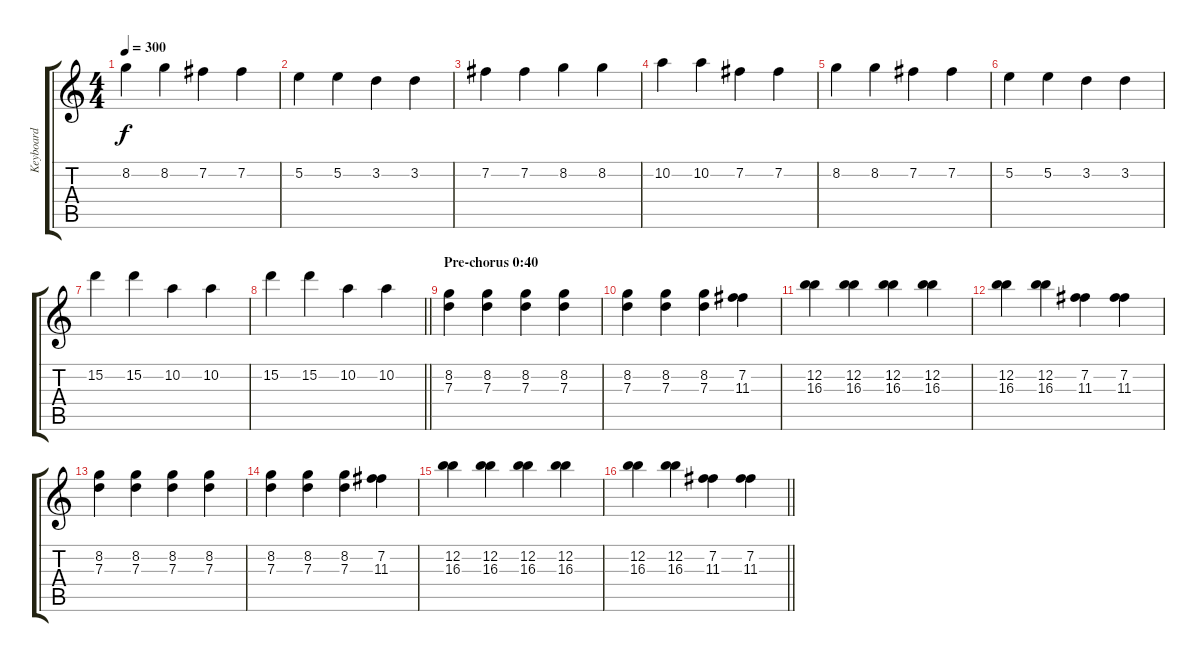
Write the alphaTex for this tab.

\track ("Keyboard" "Keyboard") {instrument electricguitarjazz}
\staff {score tabs}
\tuning (E4 B3 G3 D3 A2 E2) {hide}
\ts (4 4)
\tempo 300
\clef g2
\ks c
8.2.4{dy f} 8.2.4 7.2.4 7.2.4 |
5.2.4 5.2.4 3.2.4 3.2.4 |
7.2.4 7.2.4 8.2.4 8.2.4 |
10.2.4 10.2.4 7.2.4 7.2.4 |
8.2.4 8.2.4 7.2.4 7.2.4 |
5.2.4 5.2.4 3.2.4 3.2.4 |
15.2.4 15.2.4 10.2.4 10.2.4 |
\barLineRight lightlight
15.2.4 15.2.4 10.2.4 10.2.4 |
\section ("" "Pre-chorus 0:40")
(8.2 7.3).4 (8.2 7.3).4 (8.2 7.3).4 (8.2 7.3).4 |
(8.2 7.3).4 (8.2 7.3).4 (8.2 7.3).4 (7.2 11.3).4 |
(12.2 16.3).4 (12.2 16.3).4 (12.2 16.3).4 (12.2 16.3).4 |
(12.2 16.3).4 (12.2 16.3).4 (7.2 11.3).4 (7.2 11.3).4 |
(8.2 7.3).4 (8.2 7.3).4 (8.2 7.3).4 (8.2 7.3).4 |
(8.2 7.3).4 (8.2 7.3).4 (8.2 7.3).4 (7.2 11.3).4 |
(12.2 16.3).4 (12.2 16.3).4 (12.2 16.3).4 (12.2 16.3).4 |
\barLineRight lightlight
(12.2 16.3).4 (12.2 16.3).4 (7.2 11.3).4 (7.2 11.3).4
